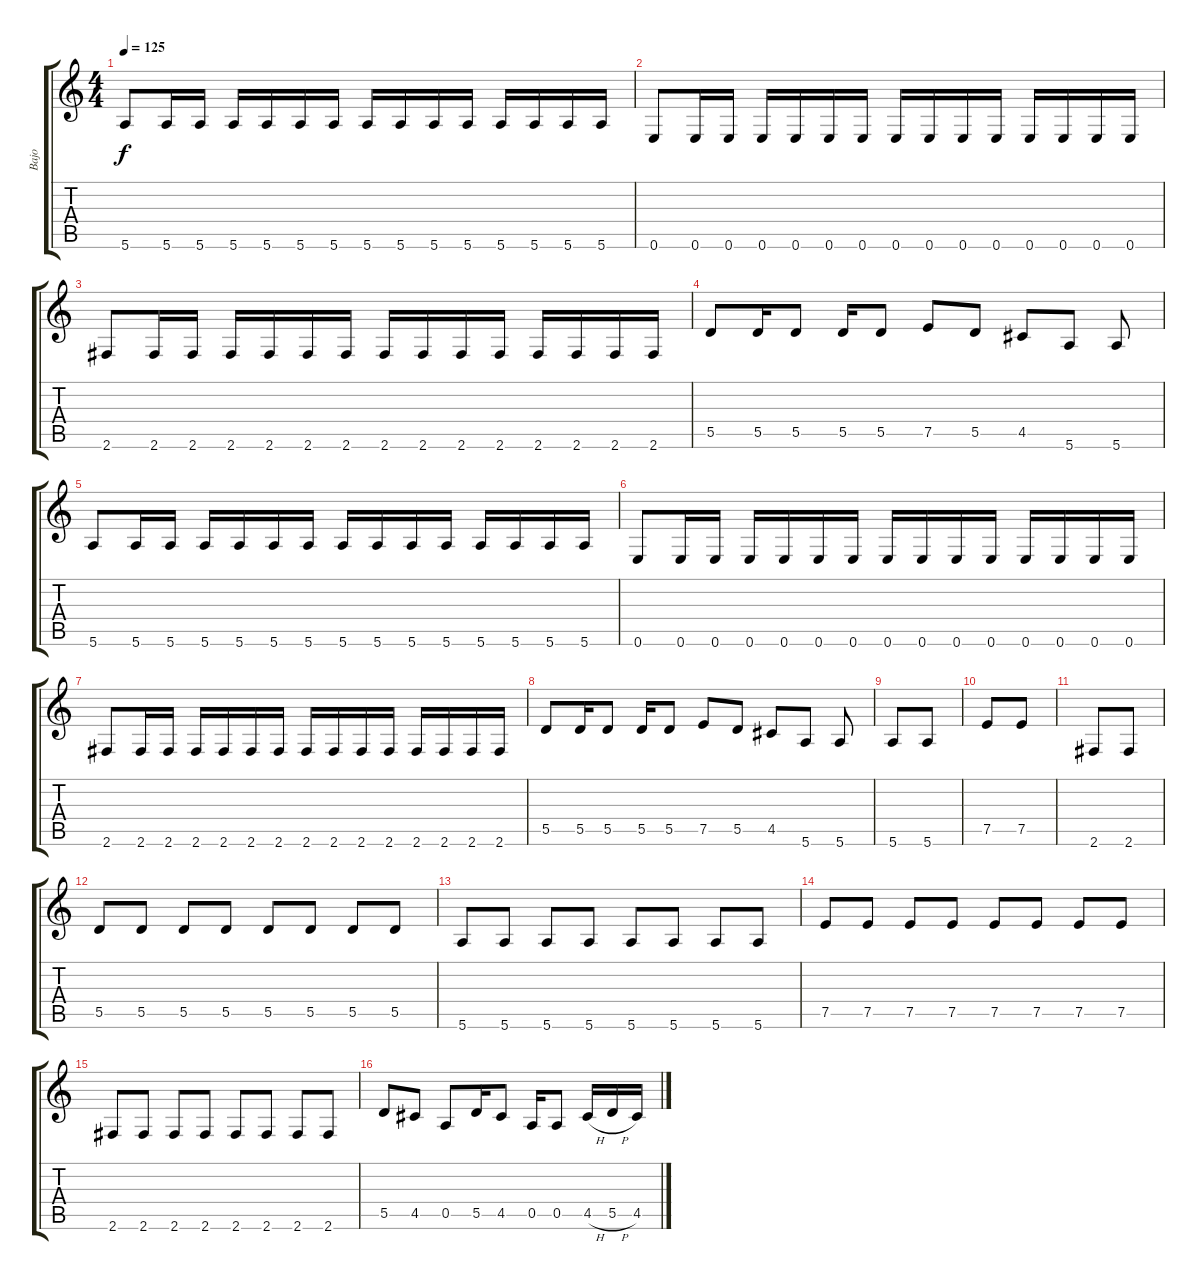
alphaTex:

\track ("Bajo" "Bajo") {instrument electricbasspick}
\staff {score tabs}
\tuning (E4 B3 G3 D3 A2 E2) {hide}
\ts (4 4)
\tempo 125
\clef g2
\ks c
5.6.8{dy f} 5.6.16 5.6.16 5.6.16 5.6.16 5.6.16 5.6.16 5.6.16 5.6.16 5.6.16 5.6.16 5.6.16 5.6.16 5.6.16 5.6.16 |
0.6.8 0.6.16 0.6.16 0.6.16 0.6.16 0.6.16 0.6.16 0.6.16 0.6.16 0.6.16 0.6.16 0.6.16 0.6.16 0.6.16 0.6.16 |
2.6.8 2.6.16 2.6.16 2.6.16 2.6.16 2.6.16 2.6.16 2.6.16 2.6.16 2.6.16 2.6.16 2.6.16 2.6.16 2.6.16 2.6.16 |
5.5.8 5.5.16 5.5.8 5.5.16 5.5.8 7.5.8 5.5.8 4.5.8 5.6.8 5.6.8 |
5.6.8 5.6.16 5.6.16 5.6.16 5.6.16 5.6.16 5.6.16 5.6.16 5.6.16 5.6.16 5.6.16 5.6.16 5.6.16 5.6.16 5.6.16 |
0.6.8 0.6.16 0.6.16 0.6.16 0.6.16 0.6.16 0.6.16 0.6.16 0.6.16 0.6.16 0.6.16 0.6.16 0.6.16 0.6.16 0.6.16 |
2.6.8 2.6.16 2.6.16 2.6.16 2.6.16 2.6.16 2.6.16 2.6.16 2.6.16 2.6.16 2.6.16 2.6.16 2.6.16 2.6.16 2.6.16 |
5.5.8 5.5.16 5.5.8 5.5.16 5.5.8 7.5.8 5.5.8 4.5.8 5.6.8 5.6.8 |
5.6.8 5.6.8 |
7.5.8 7.5.8 |
2.6.8 2.6.8 |
5.5.8 5.5.8 5.5.8 5.5.8 5.5.8 5.5.8 5.5.8 5.5.8 |
5.6.8 5.6.8 5.6.8 5.6.8 5.6.8 5.6.8 5.6.8 5.6.8 |
7.5.8 7.5.8 7.5.8 7.5.8 7.5.8 7.5.8 7.5.8 7.5.8 |
2.6.8 2.6.8 2.6.8 2.6.8 2.6.8 2.6.8 2.6.8 2.6.8 |
5.5.8 4.5.8 0.5.8 5.5.16 4.5.8 0.5.16 0.5.8 4.5{h}.16 5.5{h}.16 4.5.16
